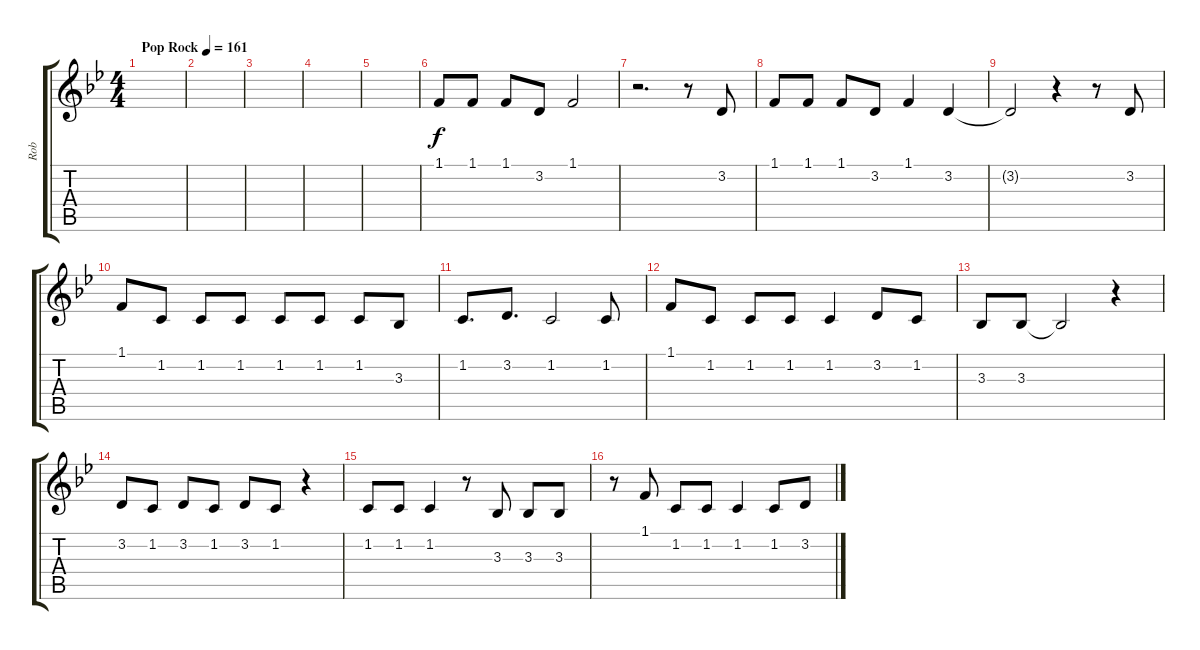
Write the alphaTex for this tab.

\track ("Rob" "Rob") {instrument brightacousticpiano}
\staff {score tabs}
\tuning (E4 B3 G3 D3 A2 E2) {hide}
\ts (4 4)
\tempo (161 "Pop Rock")
\clef g2
\ks bb
|
|
|
|
|
1.1.8 1.1.8 1.1.8 3.2.8 1.1.2 |
r.2{d} r.8 3.2.8 |
1.1.8 1.1.8 1.1.8 3.2.8 1.1.4 3.2.4 |
3.2{t}.2 r.4 r.8 3.2.8 |
1.1.8 1.2.8 1.2.8 1.2.8 1.2.8 1.2.8 1.2.8 3.3.8 |
1.2.8{d} 3.2.8{d} 1.2.2 1.2.8 |
1.1.8 1.2.8 1.2.8 1.2.8 1.2.4 3.2.8 1.2.8 |
3.3.8 3.3.8 3.3{t}.2 r.4 |
3.2.8 1.2.8 3.2.8 1.2.8 3.2.8 1.2.8 r.4 |
1.2.8 1.2.8 1.2.4 r.8 3.3.8 3.3.8 3.3.8 |
r.8 1.1.8 1.2.8 1.2.8 1.2.4 1.2.8 3.2.8
